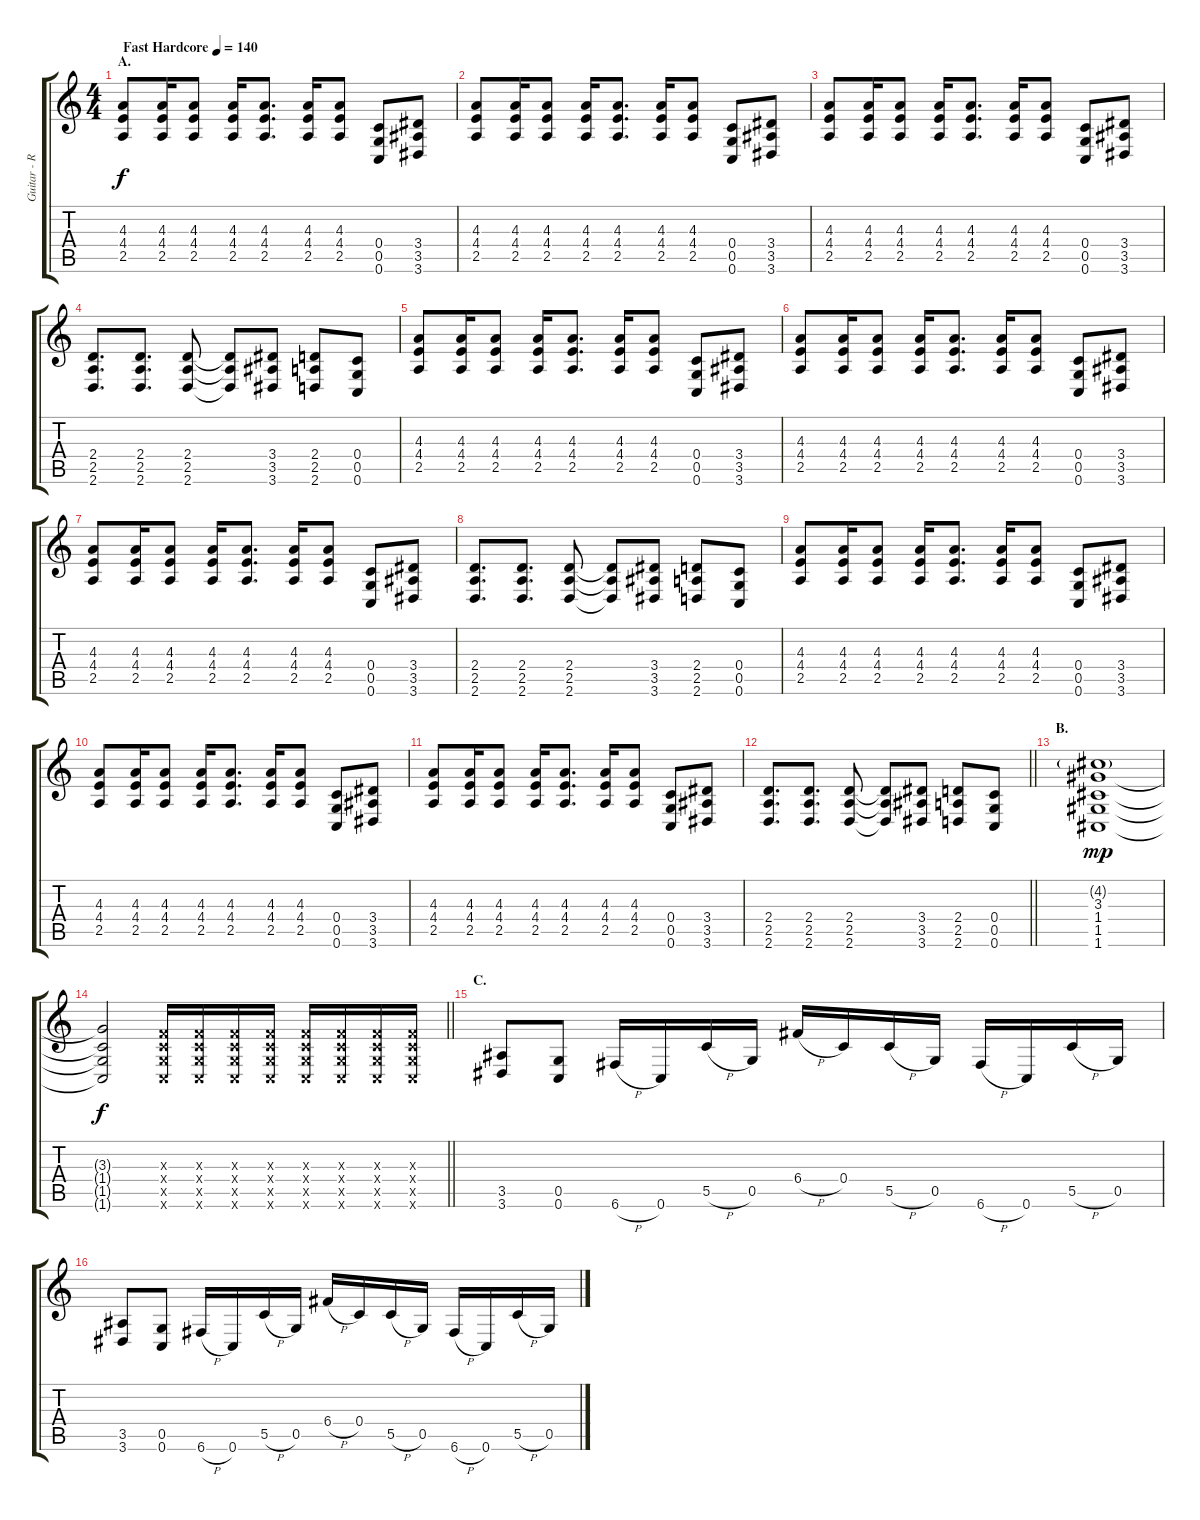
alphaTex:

\track ("Guitar - Right" "Guitar - R") {instrument distortionguitar}
\staff {score tabs}
\tuning (D4 A3 F3 C3 G2 C2) {hide}
\ts (4 4)
\section ("" "A.")
\tempo (140 "Fast Hardcore")
\clef g2
\ks c
(4.3 4.4 2.5).8{dy f instrument distortionguitar} (4.3 4.4 2.5).16 (4.3 4.4 2.5).8 (4.3 4.4 2.5).16 (4.3 4.4 2.5).8{d} (4.3 4.4 2.5).16 (4.3 4.4 2.5).8 (0.4 0.5 0.6).8 (3.4 3.5 3.6).8 |
(4.3 4.4 2.5).8 (4.3 4.4 2.5).16 (4.3 4.4 2.5).8 (4.3 4.4 2.5).16 (4.3 4.4 2.5).8{d} (4.3 4.4 2.5).16 (4.3 4.4 2.5).8 (0.4 0.5 0.6).8 (3.4 3.5 3.6).8 |
(4.3 4.4 2.5).8 (4.3 4.4 2.5).16 (4.3 4.4 2.5).8 (4.3 4.4 2.5).16 (4.3 4.4 2.5).8{d} (4.3 4.4 2.5).16 (4.3 4.4 2.5).8 (0.4 0.5 0.6).8 (3.4 3.5 3.6).8 |
(2.4 2.5 2.6).8{d} (2.4 2.5 2.6).8{d} (2.4 2.5 2.6).8 (2.4{t} 2.5{t} 2.6{t}).8 (3.4 3.5 3.6).8 (2.4 2.5 2.6).8 (0.4 0.5 0.6).8 |
(4.3 4.4 2.5).8 (4.3 4.4 2.5).16 (4.3 4.4 2.5).8 (4.3 4.4 2.5).16 (4.3 4.4 2.5).8{d} (4.3 4.4 2.5).16 (4.3 4.4 2.5).8 (0.4 0.5 0.6).8 (3.4 3.5 3.6).8 |
(4.3 4.4 2.5).8 (4.3 4.4 2.5).16 (4.3 4.4 2.5).8 (4.3 4.4 2.5).16 (4.3 4.4 2.5).8{d} (4.3 4.4 2.5).16 (4.3 4.4 2.5).8 (0.4 0.5 0.6).8 (3.4 3.5 3.6).8 |
(4.3 4.4 2.5).8 (4.3 4.4 2.5).16 (4.3 4.4 2.5).8 (4.3 4.4 2.5).16 (4.3 4.4 2.5).8{d} (4.3 4.4 2.5).16 (4.3 4.4 2.5).8 (0.4 0.5 0.6).8 (3.4 3.5 3.6).8 |
(2.4 2.5 2.6).8{d} (2.4 2.5 2.6).8{d} (2.4 2.5 2.6).8 (2.4{t} 2.5{t} 2.6{t}).8 (3.4 3.5 3.6).8 (2.4 2.5 2.6).8 (0.4 0.5 0.6).8 |
(4.3 4.4 2.5).8 (4.3 4.4 2.5).16 (4.3 4.4 2.5).8 (4.3 4.4 2.5).16 (4.3 4.4 2.5).8{d} (4.3 4.4 2.5).16 (4.3 4.4 2.5).8 (0.4 0.5 0.6).8 (3.4 3.5 3.6).8 |
(4.3 4.4 2.5).8 (4.3 4.4 2.5).16 (4.3 4.4 2.5).8 (4.3 4.4 2.5).16 (4.3 4.4 2.5).8{d} (4.3 4.4 2.5).16 (4.3 4.4 2.5).8 (0.4 0.5 0.6).8 (3.4 3.5 3.6).8 |
(4.3 4.4 2.5).8 (4.3 4.4 2.5).16 (4.3 4.4 2.5).8 (4.3 4.4 2.5).16 (4.3 4.4 2.5).8{d} (4.3 4.4 2.5).16 (4.3 4.4 2.5).8 (0.4 0.5 0.6).8 (3.4 3.5 3.6).8 |
\barLineRight lightlight
(2.4 2.5 2.6).8{d} (2.4 2.5 2.6).8{d} (2.4 2.5 2.6).8 (2.4{t} 2.5{t} 2.6{t}).8 (3.4 3.5 3.6).8 (2.4 2.5 2.6).8 (0.4 0.5 0.6).8 |
\section ("" "B.")
(4.2{g} 3.3 1.4 1.5 1.6).1{dy mp} |
\barLineRight lightlight
(3.3{t} 1.4{t} 1.5{t} 1.6{t}).2{dy f} (0.3{x} 0.4{x} 0.5{x} 0.6{x}).16 (0.3{x} 0.4{x} 0.5{x} 0.6{x}).16 (0.3{x} 0.4{x} 0.5{x} 0.6{x}).16 (0.3{x} 0.4{x} 0.5{x} 0.6{x}).16 (0.3{x} 0.4{x} 0.5{x} 0.6{x}).16 (0.3{x} 0.4{x} 0.5{x} 0.6{x}).16 (0.3{x} 0.4{x} 0.5{x} 0.6{x}).16 (0.3{x} 0.4{x} 0.5{x} 0.6{x}).16 |
\section ("" "C.")
(3.5 3.6).8 (0.5 0.6).8 6.6{h}.16 0.6.16 5.5{h}.16 0.5.16 6.4{h}.16 0.4.16 5.5{h}.16 0.5.16 6.6{h}.16 0.6.16 5.5{h}.16 0.5.16 |
(3.5 3.6).8 (0.5 0.6).8 6.6{h}.16 0.6.16 5.5{h}.16 0.5.16 6.4{h}.16 0.4.16 5.5{h}.16 0.5.16 6.6{h}.16 0.6.16 5.5{h}.16 0.5.16
